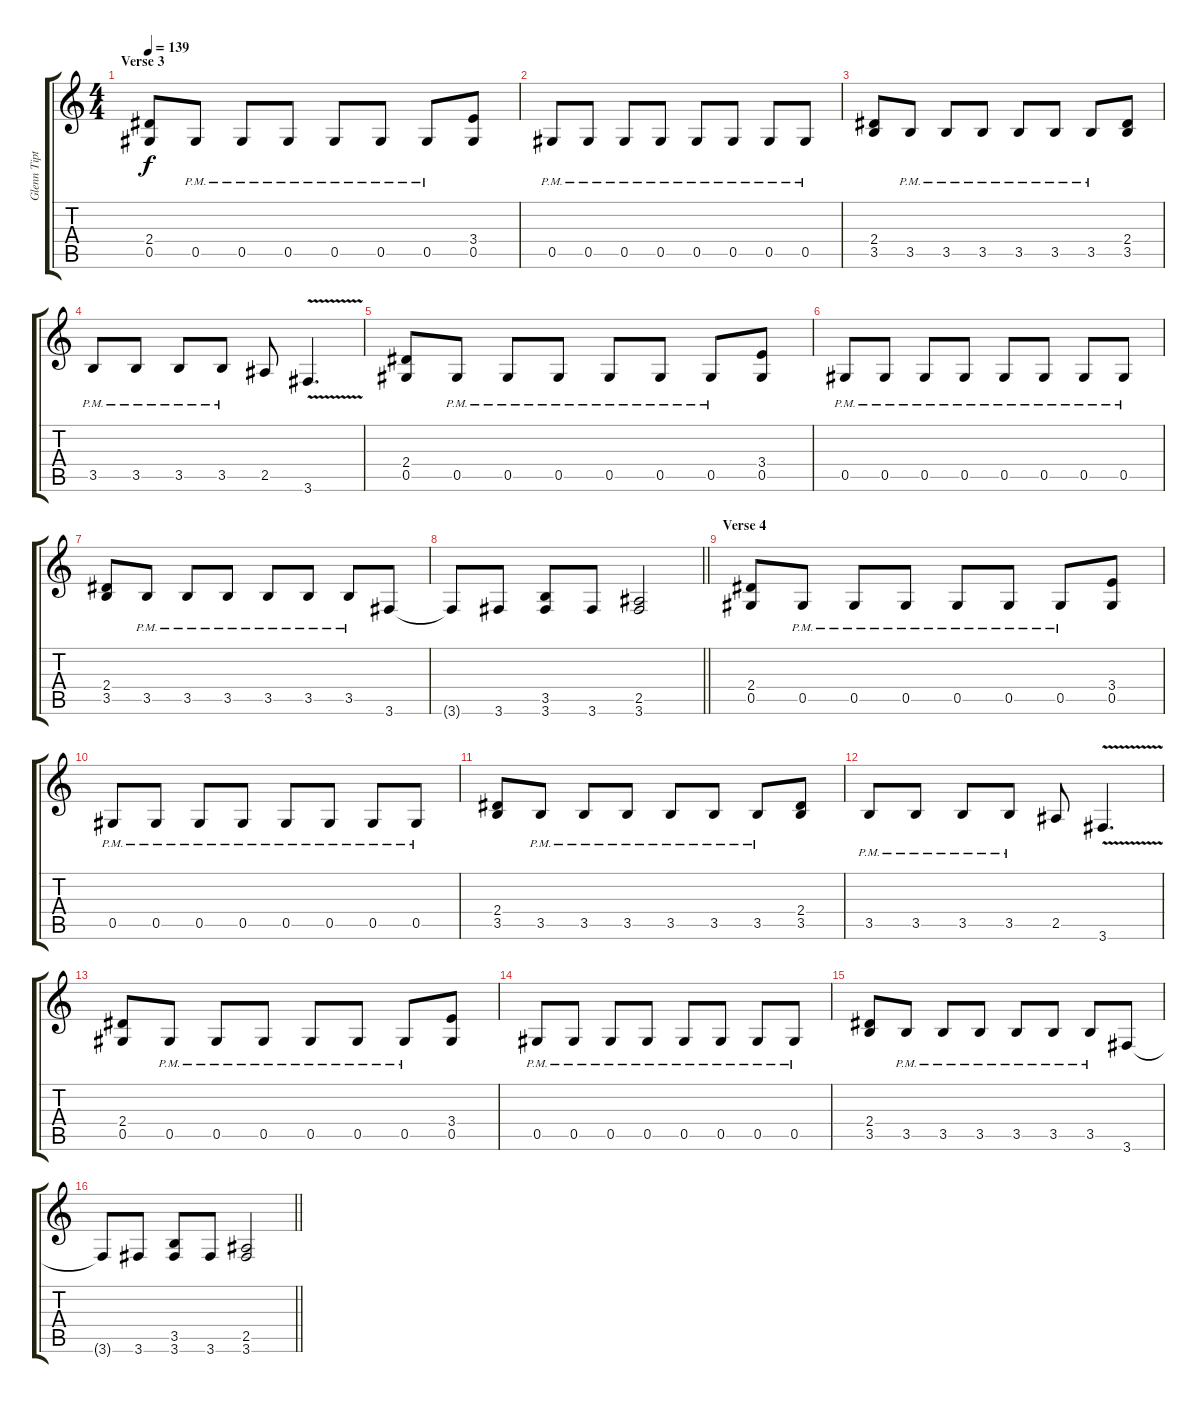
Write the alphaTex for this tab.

\track ("Glenn Tipton" "Glenn Tipt") {instrument distortionguitar}
\staff {score tabs}
\tuning (Eb4 Bb3 Gb3 Db3 Ab2 Eb2) {hide}
\ts (4 4)
\section ("" "Verse 3")
\tempo 139
\clef g2
\ks c
(2.4 0.5).8{dy f} 0.5{pm}.8 0.5{pm}.8 0.5{pm}.8 0.5{pm}.8 0.5{pm}.8 0.5{pm}.8 (3.4 0.5).8 |
0.5{pm}.8 0.5{pm}.8 0.5{pm}.8 0.5{pm}.8 0.5{pm}.8 0.5{pm}.8 0.5{pm}.8 0.5{pm}.8 |
(2.4 3.5).8 3.5{pm}.8 3.5{pm}.8 3.5{pm}.8 3.5{pm}.8 3.5{pm}.8 3.5{pm}.8 (2.4 3.5).8 |
3.5{pm}.8 3.5{pm}.8 3.5{pm}.8 3.5{pm}.8 2.5.8 3.6{v}.4{d} |
(2.4 0.5).8 0.5{pm}.8 0.5{pm}.8 0.5{pm}.8 0.5{pm}.8 0.5{pm}.8 0.5{pm}.8 (3.4 0.5).8 |
0.5{pm}.8 0.5{pm}.8 0.5{pm}.8 0.5{pm}.8 0.5{pm}.8 0.5{pm}.8 0.5{pm}.8 0.5{pm}.8 |
(2.4 3.5).8 3.5{pm}.8 3.5{pm}.8 3.5{pm}.8 3.5{pm}.8 3.5{pm}.8 3.5{pm}.8 3.6.8 |
\barLineRight lightlight
3.6{t}.8 3.6.8 (3.5 3.6).8 3.6.8 (2.5 3.6).2 |
\section ("" "Verse 4")
(2.4 0.5).8 0.5{pm}.8 0.5{pm}.8 0.5{pm}.8 0.5{pm}.8 0.5{pm}.8 0.5{pm}.8 (3.4 0.5).8 |
0.5{pm}.8 0.5{pm}.8 0.5{pm}.8 0.5{pm}.8 0.5{pm}.8 0.5{pm}.8 0.5{pm}.8 0.5{pm}.8 |
(2.4 3.5).8 3.5{pm}.8 3.5{pm}.8 3.5{pm}.8 3.5{pm}.8 3.5{pm}.8 3.5{pm}.8 (2.4 3.5).8 |
3.5{pm}.8 3.5{pm}.8 3.5{pm}.8 3.5{pm}.8 2.5.8 3.6{v}.4{d} |
(2.4 0.5).8 0.5{pm}.8 0.5{pm}.8 0.5{pm}.8 0.5{pm}.8 0.5{pm}.8 0.5{pm}.8 (3.4 0.5).8 |
0.5{pm}.8 0.5{pm}.8 0.5{pm}.8 0.5{pm}.8 0.5{pm}.8 0.5{pm}.8 0.5{pm}.8 0.5{pm}.8 |
(2.4 3.5).8 3.5{pm}.8 3.5{pm}.8 3.5{pm}.8 3.5{pm}.8 3.5{pm}.8 3.5{pm}.8 3.6.8 |
\barLineRight lightlight
3.6{t}.8 3.6.8 (3.5 3.6).8 3.6.8 (2.5 3.6).2
